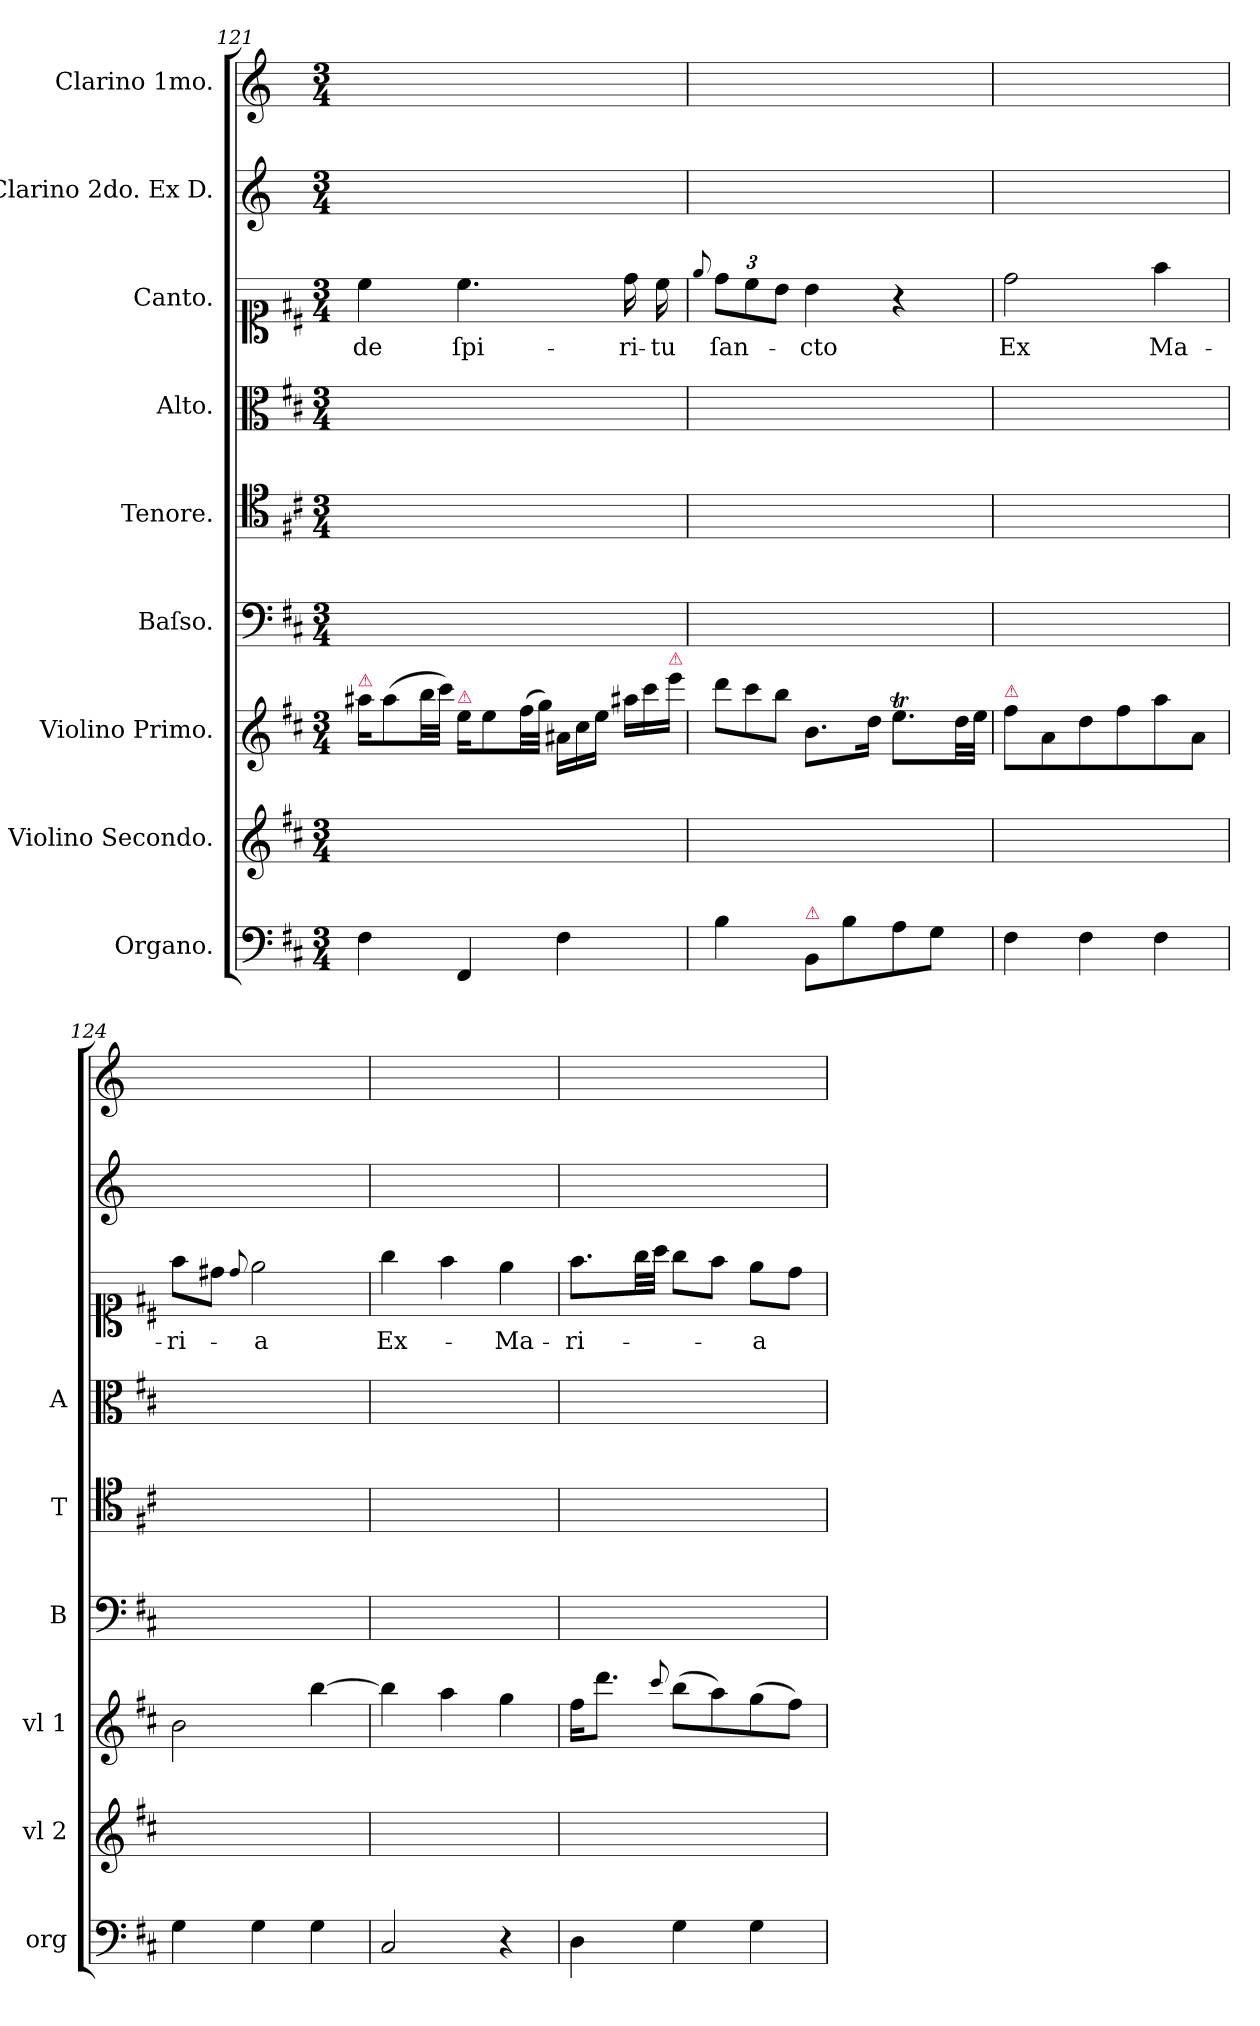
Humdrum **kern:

**kern	**kern	**kern	**kern	**kern	**kern	**kern	**text	**kern	**kern
*part9	*part8	*part7	*part6	*part5	*part4	*part3	*part3	*part2	*part1
*staff9	*staff8	*staff7	*staff6	*staff5	*staff4	*staff3	*staff3	*staff2	*staff1
*I"Organo.	*I"Violino Secondo.	*I"Violino Primo.	*I"Baſso.	*I"Tenore.	*I"Alto.	*I"Canto.	*	*I"Clarino 2do. Ex D.	*I"Clarino 1mo.
*I'org	*I'vl 2	*I'vl 1	*I'B	*I'T	*I'A	*	*	*	*
*clefF4	*clefG2	*clefG2	*clefF4	*clefC4	*clefC3	*clefC1	*	*clefG2	*clefG2
*	*	*	*	*	*	*	*	*ITrd-1c-2	*ITrd-1c-2
*k[f#c#]	*k[f#c#]	*k[f#c#]	*k[f#c#]	*k[f#c#]	*k[f#c#]	*k[f#c#]	*	*k[f#c#]	*k[f#c#]
*M3/4	*M3/4	*M3/4	*M3/4	*M3/4	*M3/4	*M3/4	*	*M3/4	*M3/4
=121	=121	=121	=121	=121	=121	=121	=121	=121	=121
!	!	!LO:TX:a:color=crimson:t=⚠	!	!	!	!	!	!	!
4F#\	2.ryy	16aa#X\KL	2.ryy	2.ryy	2.ryy	4cc#\	de	2.ryy	2.ryy
.	.	(>8aa#\	.	.	.	.	.	.	.
.	.	32bb\LL	.	.	.	.	.	.	.
.	.	32ccc#\JJJ)	.	.	.	.	.	.	.
!	!	!LO:TX:a:color=crimson:t=⚠	!	!	!	!	!	!	!
4FF#/	.	16ee\KL	.	.	.	4.cc#\	ſpi-	.	.
.	.	8ee\	.	.	.	.	.	.	.
.	.	(>32ff#\LL	.	.	.	.	.	.	.
.	.	32gg\JJJ)	.	.	.	.	.	.	.
*	*	*Xtuplet	*	*	*	*	*	*	*
4F#\	.	24a#X\LL	.	.	.	.	.	.	.
.	.	24cc#\	.	.	.	.	.	.	.
.	.	24ee\JJ	.	.	.	.	.	.	.
.	.	24aa#X\LL	.	.	.	16dd\	-ri-	.	.
.	.	24ccc#\	.	.	.	.	.	.	.
.	.	.	.	.	.	16cc#\	-tu	.	.
!	!	!LO:TX:a:color=crimson:t=⚠	!	!	!	!	!	!	!
.	.	24eee\JJ	.	.	.	.	.	.	.
=122	=122	=122	=122	=122	=122	=122	=122	=122	=122
.	.	.	.	.	.	8qqee/	.	.	.
4B\	2.ryy	12ddd\L	2.ryy	2.ryy	2.ryy	12dd\L	ſan-	2.ryy	2.ryy
.	.	12ccc#\	.	.	.	12cc#\	.	.	.
.	.	12bb\J	.	.	.	12b\J	.	.	.
!LO:TX:a:color=crimson:t=⚠	!	!	!	!	!	!	!	!	!
8BB/L	.	8.b\L	.	.	.	4b\	-cto	.	.
8B\	.	.	.	.	.	.	.	.	.
.	.	16dd\Jk	.	.	.	.	.	.	.
8A\	.	8.eeT\L	.	.	.	4r	.	.	.
8G\J	.	.	.	.	.	.	.	.	.
.	.	32dd\LL	.	.	.	.	.	.	.
.	.	32ee\JJJ	.	.	.	.	.	.	.
=123	=123	=123	=123	=123	=123	=123	=123	=123	=123
!	!	!LO:TX:a:color=crimson:t=⚠	!	!	!	!	!	!	!
4F#\	2.ryy	8ff#\L	2.ryy	2.ryy	2.ryy	2dd\	Ex	2.ryy	2.ryy
.	.	8a\	.	.	.	.	.	.	.
4F#\	.	8dd\	.	.	.	.	.	.	.
.	.	8ff#\	.	.	.	.	.	.	.
4F#\	.	8aa\	.	.	.	4ff#\	Ma-	.	.
.	.	8a/J	.	.	.	.	.	.	.
=124	=124	=124	=124	=124	=124	=124	=124	=124	=124
4G\	2.ryy	2b\	2.ryy	2.ryy	2.ryy	8ff#\L	-ri-	2.ryy	2.ryy
.	.	.	.	.	.	8dd#X\J	.	.	.
.	.	.	.	.	.	8qqdd#/	.	.	.
4G\	.	.	.	.	.	2ee\	-a	.	.
4G\	.	[4bb\	.	.	.	.	.	.	.
=125	=125	=125	=125	=125	=125	=125	=125	=125	=125
2C#/	2.ryy	4bb\]	2.ryy	2.ryy	2.ryy	4gg\	Ex-	2.ryy	2.ryy
.	.	4aa\	.	.	.	4ff#\	.	.	.
4r	.	4gg\	.	.	.	4ee\	-Ma-	.	.
=126	=126	=126	=126	=126	=126	=126	=126	=126	=126
4D\	2.ryy	16ff#\KL	2.ryy	2.ryy	2.ryy	8.ff#\L	-ri-	2.ryy	2.ryy
.	.	8.ddd\J	.	.	.	.	.	.	.
.	.	.	.	.	.	32gg\LL	.	.	.
.	.	.	.	.	.	32aa\JJJ	.	.	.
.	.	8qqccc#/	.	.	.	.	.	.	.
4G\	.	(>8bb\L	.	.	.	8gg\L	.	.	.
.	.	8aa\)	.	.	.	8ff#\J	.	.	.
4G\	.	(>8gg\	.	.	.	8ee\L	-a	.	.
.	.	8ff#\J)	.	.	.	8dd\J	.	.	.
=	=	=	=	=	=	=	=	=	=
*-	*-	*-	*-	*-	*-	*-	*-	*-	*-
